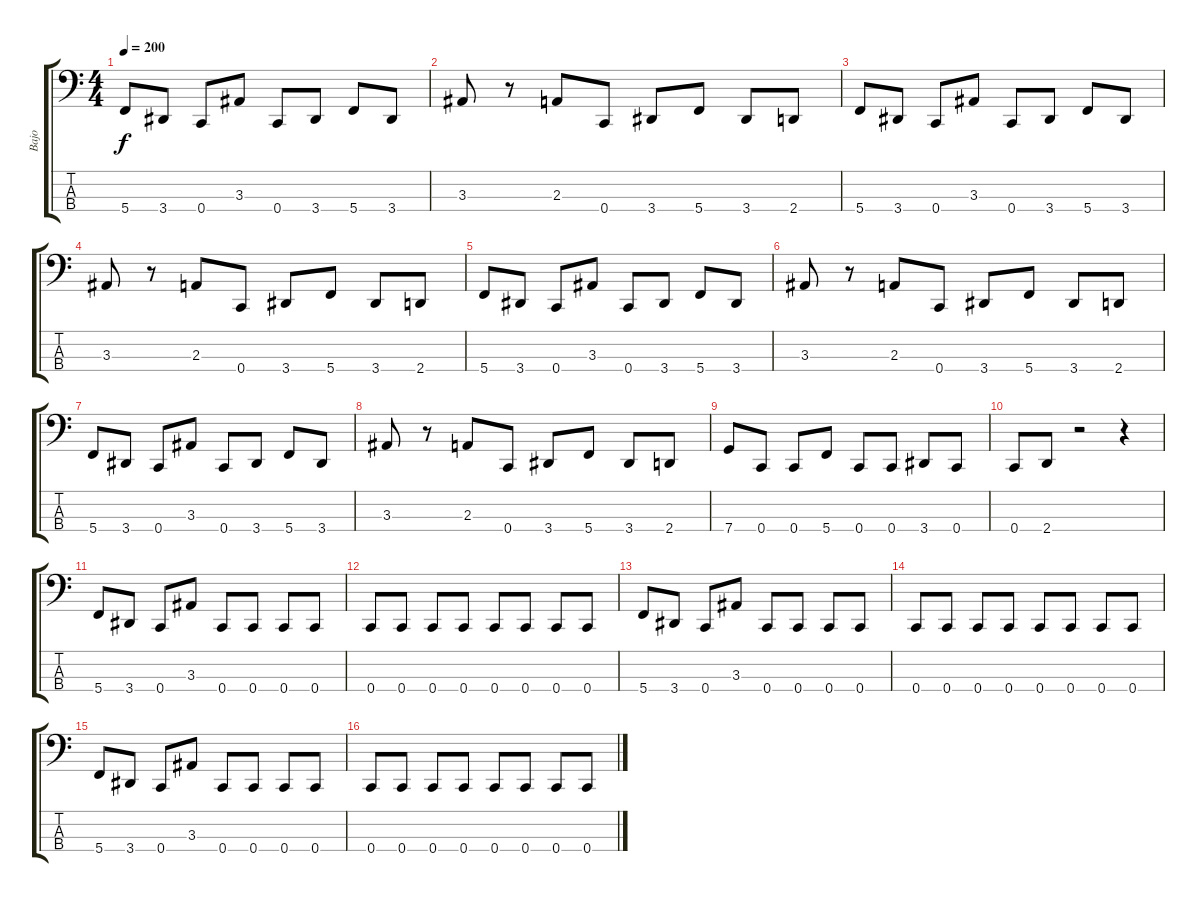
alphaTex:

\track ("Bajo" "Bajo") {instrument electricbasspick}
\staff {score tabs}
\tuning (F2 C2 G1 C1) {hide}
\ts (4 4)
\tempo 200
\clef f4
\ks c
5.4.8{dy f} 3.4.8 0.4.8 3.3.8 0.4.8 3.4.8 5.4.8 3.4.8 |
3.3.8 r.8 2.3.8 0.4.8 3.4.8 5.4.8 3.4.8 2.4.8 |
5.4.8 3.4.8 0.4.8 3.3.8 0.4.8 3.4.8 5.4.8 3.4.8 |
3.3.8 r.8 2.3.8 0.4.8 3.4.8 5.4.8 3.4.8 2.4.8 |
5.4.8 3.4.8 0.4.8 3.3.8 0.4.8 3.4.8 5.4.8 3.4.8 |
3.3.8 r.8 2.3.8 0.4.8 3.4.8 5.4.8 3.4.8 2.4.8 |
5.4.8 3.4.8 0.4.8 3.3.8 0.4.8 3.4.8 5.4.8 3.4.8 |
3.3.8 r.8 2.3.8 0.4.8 3.4.8 5.4.8 3.4.8 2.4.8 |
7.4.8 0.4.8 0.4.8 5.4.8 0.4.8 0.4.8 3.4.8 0.4.8 |
0.4.8 2.4.8 r.2 r.4 |
5.4.8 3.4.8 0.4.8 3.3.8 0.4.8 0.4.8 0.4.8 0.4.8 |
0.4.8 0.4.8 0.4.8 0.4.8 0.4.8 0.4.8 0.4.8 0.4.8 |
5.4.8 3.4.8 0.4.8 3.3.8 0.4.8 0.4.8 0.4.8 0.4.8 |
0.4.8 0.4.8 0.4.8 0.4.8 0.4.8 0.4.8 0.4.8 0.4.8 |
5.4.8 3.4.8 0.4.8 3.3.8 0.4.8 0.4.8 0.4.8 0.4.8 |
0.4.8 0.4.8 0.4.8 0.4.8 0.4.8 0.4.8 0.4.8 0.4.8
